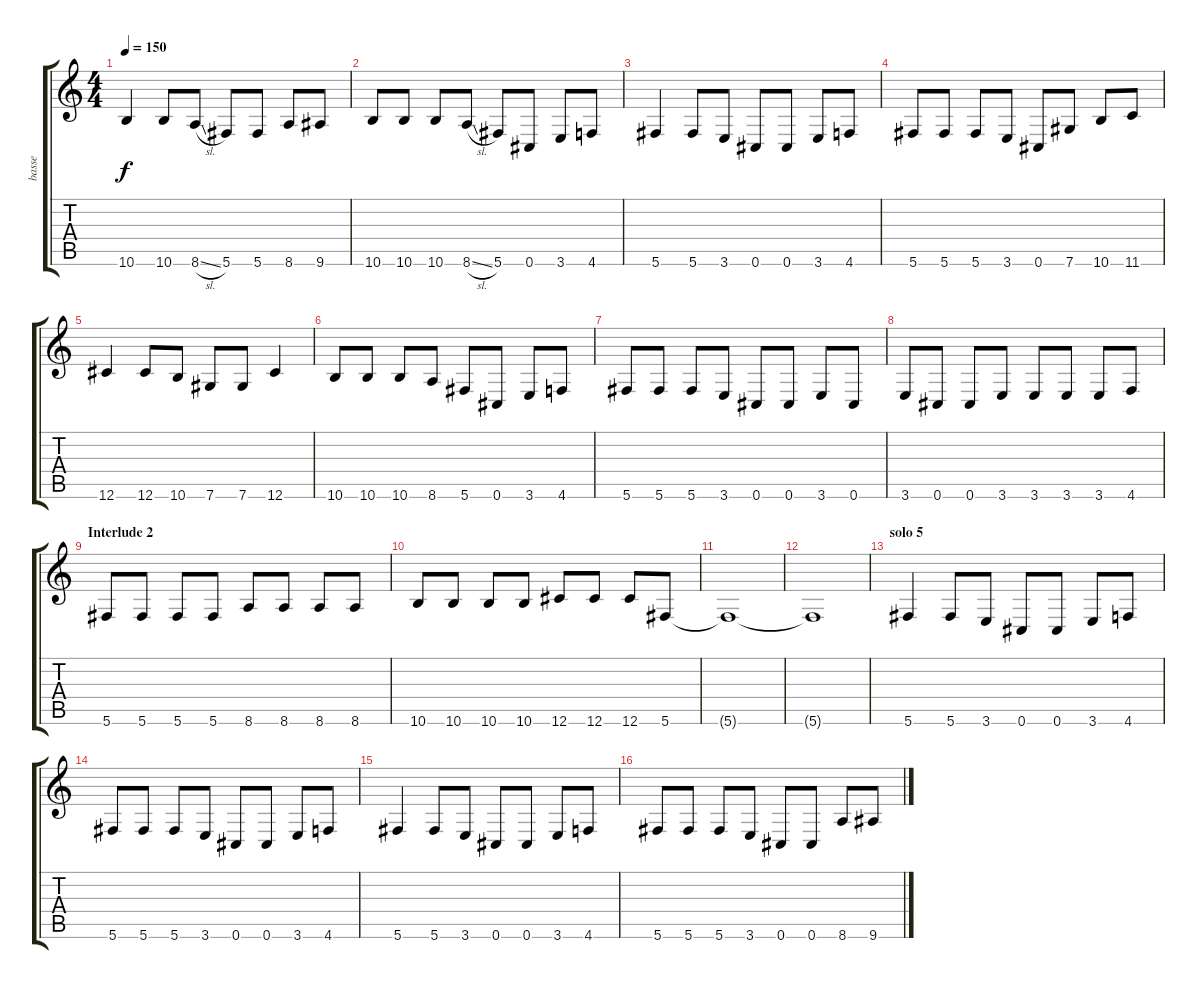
\track ("basse" "basse") {instrument electricbassfinger}
\staff {score tabs}
\tuning (Eb4 Bb3 Gb3 Db3 Ab2 Db2) {hide}
\ts (4 4)
\tempo 150
\clef g2
\ks c
10.6.4{dy f} 10.6.8 8.6{sl}.8 5.6.8 5.6.8 8.6.8 9.6.8 |
10.6.8 10.6.8 10.6.8 8.6{sl}.8 5.6.8 0.6.8 3.6.8 4.6.8 |
5.6.4 5.6.8 3.6.8 0.6.8 0.6.8 3.6.8 4.6.8 |
5.6.8 5.6.8 5.6.8 3.6.8 0.6.8 7.6.8 10.6.8 11.6.8 |
12.6.4 12.6.8 10.6.8 7.6.8 7.6.8 12.6.4 |
10.6.8 10.6.8 10.6.8 8.6.8 5.6.8 0.6.8 3.6.8 4.6.8 |
5.6.8 5.6.8 5.6.8 3.6.8 0.6.8 0.6.8 3.6.8 0.6.8 |
3.6.8 0.6.8 0.6.8 3.6.8 3.6.8 3.6.8 3.6.8 4.6.8 |
\section ("" "Interlude 2")
5.6.8 5.6.8 5.6.8 5.6.8 8.6.8 8.6.8 8.6.8 8.6.8 |
10.6.8 10.6.8 10.6.8 10.6.8 12.6.8 12.6.8 12.6.8 5.6.8 |
5.6{t}.1 |
5.6{t}.1 |
\section ("" "solo 5")
5.6.4 5.6.8 3.6.8 0.6.8 0.6.8 3.6.8 4.6.8 |
5.6.8 5.6.8 5.6.8 3.6.8 0.6.8 0.6.8 3.6.8 4.6.8 |
5.6.4 5.6.8 3.6.8 0.6.8 0.6.8 3.6.8 4.6.8 |
5.6.8 5.6.8 5.6.8 3.6.8 0.6.8 0.6.8 8.6.8 9.6.8
